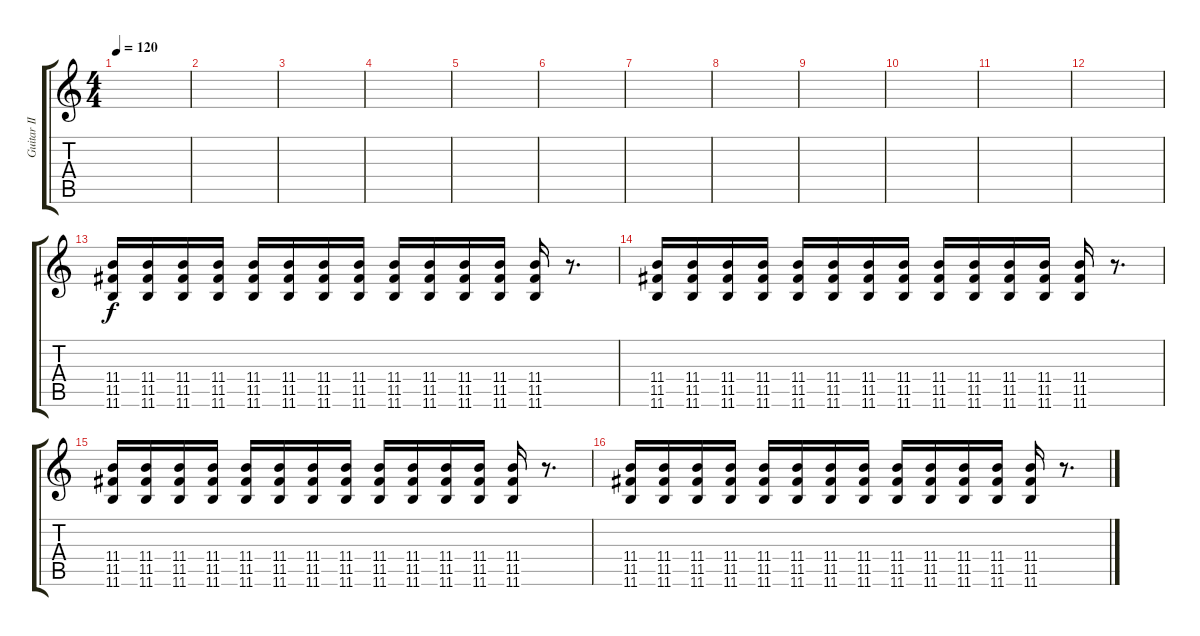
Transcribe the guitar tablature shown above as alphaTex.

\track ("Guitar II" "Guitar II") {instrument distortionguitar}
\staff {score tabs}
\tuning (D4 A3 F3 C3 G2 C2) {hide}
\ts (4 4)
\tempo 120
\clef g2
\ks c
|
|
|
|
|
|
|
|
|
|
|
|
(11.4 11.5 11.6).16 (11.4 11.5 11.6).16 (11.4 11.5 11.6).16 (11.4 11.5 11.6).16 (11.4 11.5 11.6).16 (11.4 11.5 11.6).16 (11.4 11.5 11.6).16 (11.4 11.5 11.6).16 (11.4 11.5 11.6).16 (11.4 11.5 11.6).16 (11.4 11.5 11.6).16 (11.4 11.5 11.6).16 (11.4 11.5 11.6).16 r.8{d} |
(11.4 11.5 11.6).16 (11.4 11.5 11.6).16 (11.4 11.5 11.6).16 (11.4 11.5 11.6).16 (11.4 11.5 11.6).16 (11.4 11.5 11.6).16 (11.4 11.5 11.6).16 (11.4 11.5 11.6).16 (11.4 11.5 11.6).16 (11.4 11.5 11.6).16 (11.4 11.5 11.6).16 (11.4 11.5 11.6).16 (11.4 11.5 11.6).16 r.8{d} |
(11.4 11.5 11.6).16 (11.4 11.5 11.6).16 (11.4 11.5 11.6).16 (11.4 11.5 11.6).16 (11.4 11.5 11.6).16 (11.4 11.5 11.6).16 (11.4 11.5 11.6).16 (11.4 11.5 11.6).16 (11.4 11.5 11.6).16 (11.4 11.5 11.6).16 (11.4 11.5 11.6).16 (11.4 11.5 11.6).16 (11.4 11.5 11.6).16 r.8{d} |
(11.4 11.5 11.6).16 (11.4 11.5 11.6).16 (11.4 11.5 11.6).16 (11.4 11.5 11.6).16 (11.4 11.5 11.6).16 (11.4 11.5 11.6).16 (11.4 11.5 11.6).16 (11.4 11.5 11.6).16 (11.4 11.5 11.6).16 (11.4 11.5 11.6).16 (11.4 11.5 11.6).16 (11.4 11.5 11.6).16 (11.4 11.5 11.6).16 r.8{d}
